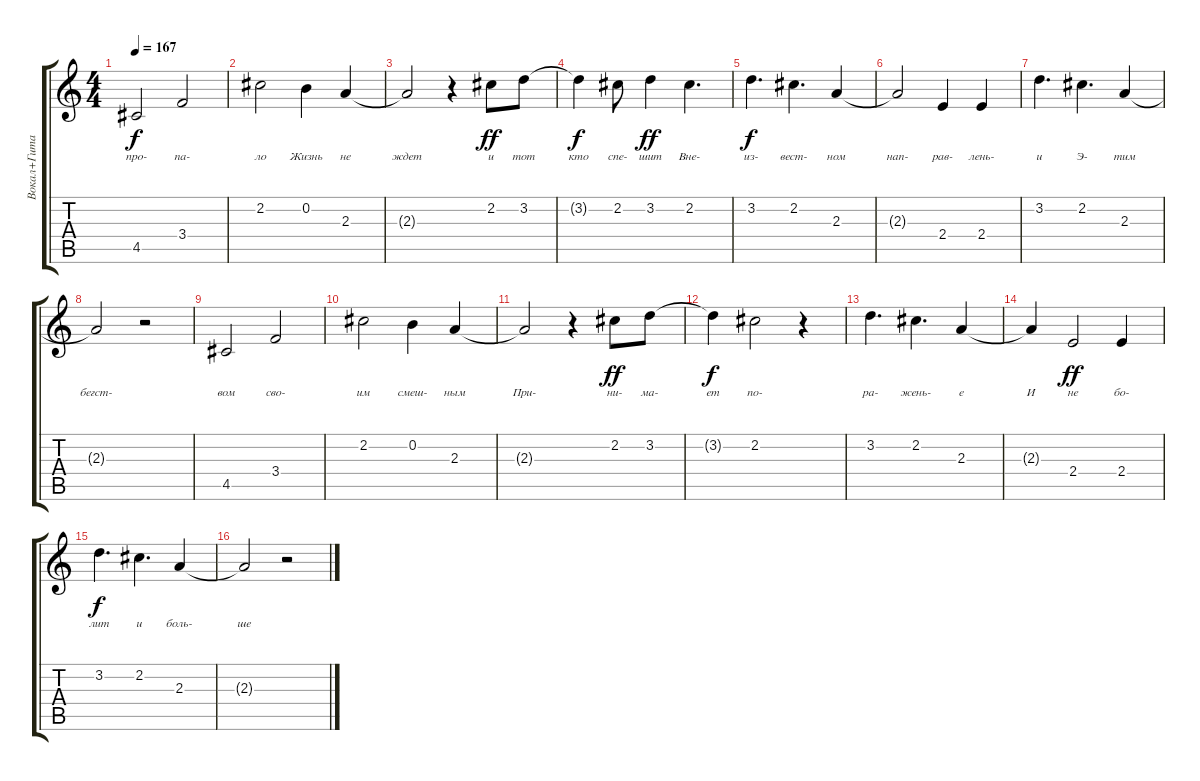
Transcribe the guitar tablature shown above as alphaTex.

\track ("Вокал+Гитара" "Вокал+Гита") {instrument overdrivenguitar}
\staff {score tabs}
\tuning (E4 B3 G3 D3 A2 E2) {hide}
\ts (4 4)
\tempo 167
\clef g2
\ks c
4.5.2{lyrics (0 "про-") lyrics (1 "") lyrics (2 "") lyrics (3 "") lyrics (4 "") dy f} 3.4.2{lyrics (0 "па-") lyrics (1 "") lyrics (2 "") lyrics (3 "") lyrics (4 "")} |
2.2.2{lyrics (0 "ло") lyrics (1 "") lyrics (2 "") lyrics (3 "") lyrics (4 "")} 0.2.4{lyrics (0 "Жизнь") lyrics (1 "") lyrics (2 "") lyrics (3 "") lyrics (4 "")} 2.3.4{lyrics (0 "не") lyrics (1 "") lyrics (2 "") lyrics (3 "") lyrics (4 "")} |
2.3{t}.2{lyrics (0 "ждет") lyrics (1 "") lyrics (2 "") lyrics (3 "") lyrics (4 "")} r.4 2.2.8{lyrics (0 "и") lyrics (1 "") lyrics (2 "") lyrics (3 "") lyrics (4 "") dy ff} 3.2.8{lyrics (0 "тот") lyrics (1 "") lyrics (2 "") lyrics (3 "") lyrics (4 "")} |
3.2{t}.4{lyrics (0 "кто") lyrics (1 "") lyrics (2 "") lyrics (3 "") lyrics (4 "") dy f} 2.2.8{lyrics (0 "спе-") lyrics (1 "") lyrics (2 "") lyrics (3 "") lyrics (4 "")} 3.2.4{lyrics (0 "шит") lyrics (1 "") lyrics (2 "") lyrics (3 "") lyrics (4 "") dy ff} 2.2.4{d lyrics (0 "Вне-") lyrics (1 "") lyrics (2 "") lyrics (3 "") lyrics (4 "")} |
3.2.4{d lyrics (0 "из-") lyrics (1 "") lyrics (2 "") lyrics (3 "") lyrics (4 "") dy f} 2.2.4{d lyrics (0 "вест-") lyrics (1 "") lyrics (2 "") lyrics (3 "") lyrics (4 "")} 2.3.4{lyrics (0 "ном") lyrics (1 "") lyrics (2 "") lyrics (3 "") lyrics (4 "")} |
2.3{t}.2{lyrics (0 "нап-") lyrics (1 "") lyrics (2 "") lyrics (3 "") lyrics (4 "")} 2.4.4{lyrics (0 "рав-") lyrics (1 "") lyrics (2 "") lyrics (3 "") lyrics (4 "")} 2.4.4{lyrics (0 "лень-") lyrics (1 "") lyrics (2 "") lyrics (3 "") lyrics (4 "")} |
3.2.4{d lyrics (0 "и") lyrics (1 "") lyrics (2 "") lyrics (3 "") lyrics (4 "")} 2.2.4{d lyrics (0 "Э-") lyrics (1 "") lyrics (2 "") lyrics (3 "") lyrics (4 "")} 2.3.4{lyrics (0 "тим") lyrics (1 "") lyrics (2 "") lyrics (3 "") lyrics (4 "")} |
2.3{t}.2{lyrics (0 "бегст-") lyrics (1 "") lyrics (2 "") lyrics (3 "") lyrics (4 "")} r.2 |
4.5.2{lyrics (0 "вом") lyrics (1 "") lyrics (2 "") lyrics (3 "") lyrics (4 "")} 3.4.2{lyrics (0 "сво-") lyrics (1 "") lyrics (2 "") lyrics (3 "") lyrics (4 "")} |
2.2.2{lyrics (0 "им") lyrics (1 "") lyrics (2 "") lyrics (3 "") lyrics (4 "")} 0.2.4{lyrics (0 "смеш-") lyrics (1 "") lyrics (2 "") lyrics (3 "") lyrics (4 "")} 2.3.4{lyrics (0 "ным") lyrics (1 "") lyrics (2 "") lyrics (3 "") lyrics (4 "")} |
2.3{t}.2{lyrics (0 "При-") lyrics (1 "") lyrics (2 "") lyrics (3 "") lyrics (4 "")} r.4 2.2.8{lyrics (0 "ни-") lyrics (1 "") lyrics (2 "") lyrics (3 "") lyrics (4 "") dy ff} 3.2.8{lyrics (0 "ма-") lyrics (1 "") lyrics (2 "") lyrics (3 "") lyrics (4 "")} |
3.2{t}.4{lyrics (0 "ет") lyrics (1 "") lyrics (2 "") lyrics (3 "") lyrics (4 "") dy f} 2.2.2{lyrics (0 "по-") lyrics (1 "") lyrics (2 "") lyrics (3 "") lyrics (4 "")} r.4 |
3.2.4{d lyrics (0 "ра-") lyrics (1 "") lyrics (2 "") lyrics (3 "") lyrics (4 "")} 2.2.4{d lyrics (0 "жень-") lyrics (1 "") lyrics (2 "") lyrics (3 "") lyrics (4 "")} 2.3.4{lyrics (0 "е") lyrics (1 "") lyrics (2 "") lyrics (3 "") lyrics (4 "")} |
2.3{t}.4{lyrics (0 "И") lyrics (1 "") lyrics (2 "") lyrics (3 "") lyrics (4 "")} 2.4.2{lyrics (0 "не") lyrics (1 "") lyrics (2 "") lyrics (3 "") lyrics (4 "") dy ff} 2.4.4{lyrics (0 "бо-") lyrics (1 "") lyrics (2 "") lyrics (3 "") lyrics (4 "")} |
3.2.4{d lyrics (0 "лит") lyrics (1 "") lyrics (2 "") lyrics (3 "") lyrics (4 "") dy f} 2.2.4{d lyrics (0 "и") lyrics (1 "") lyrics (2 "") lyrics (3 "") lyrics (4 "")} 2.3.4{lyrics (0 "боль-") lyrics (1 "") lyrics (2 "") lyrics (3 "") lyrics (4 "")} |
2.3{t}.2{lyrics (0 "ше") lyrics (1 "") lyrics (2 "") lyrics (3 "") lyrics (4 "")} r.2
